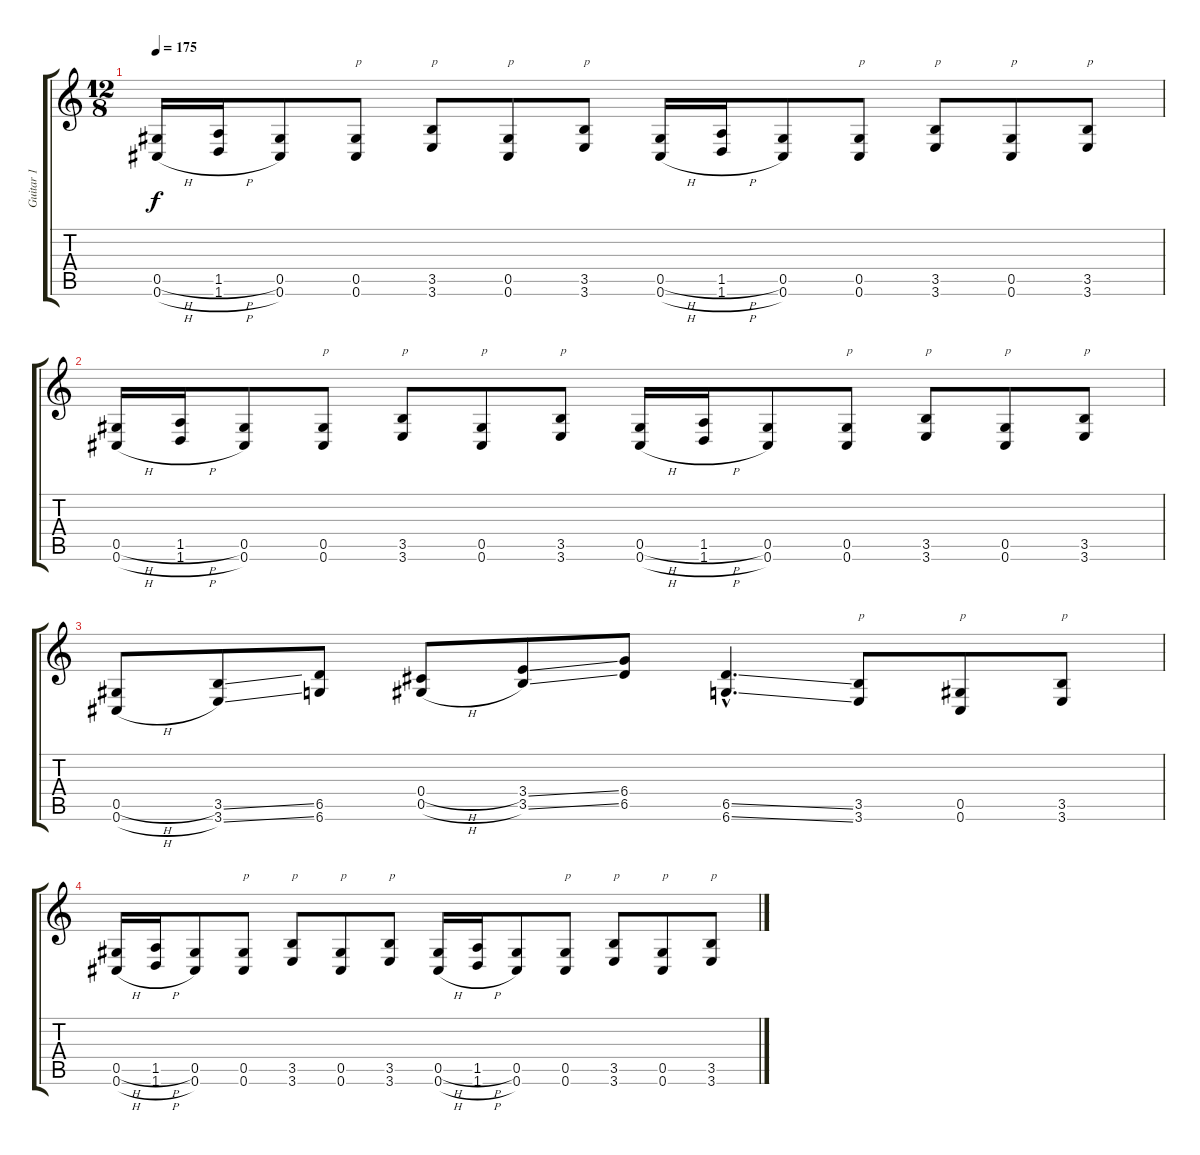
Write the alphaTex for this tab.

\track ("Guitar 1" "Guitar 1") {instrument distortionguitar}
\staff {score tabs}
\tuning (Eb4 Bb3 Gb3 Db3 Ab2 Db2) {hide}
\ts (12 8)
\tempo 175
\clef g2
\ks c
(0.5{h} 0.6{h}).16{dy f} (1.5{h} 1.6{h}).16 (0.5 0.6).8 (0.5 0.6).8{txt "p"} (3.5 3.6).8{txt "p"} (0.5 0.6).8{txt "p"} (3.5 3.6).8{txt "p"} (0.5{h} 0.6{h}).16 (1.5{h} 1.6{h}).16 (0.5 0.6).8 (0.5 0.6).8{txt "p"} (3.5 3.6).8{txt "p"} (0.5 0.6).8{txt "p"} (3.5 3.6).8{txt "p"} |
(0.5{h} 0.6{h}).16 (1.5{h} 1.6{h}).16 (0.5 0.6).8 (0.5 0.6).8{txt "p"} (3.5 3.6).8{txt "p"} (0.5 0.6).8{txt "p"} (3.5 3.6).8{txt "p"} (0.5{h} 0.6{h}).16 (1.5{h} 1.6{h}).16 (0.5 0.6).8 (0.5 0.6).8{txt "p"} (3.5 3.6).8{txt "p"} (0.5 0.6).8{txt "p"} (3.5 3.6).8{txt "p"} |
(0.5{h} 0.6{h}).8 (3.5{ss} 3.6{ss}).8 (6.5 6.6).8 (0.4{h} 0.5{h}).8 (3.4{ss} 3.5{ss}).8 (6.4 6.5).8 (6.5{ss hac} 6.6{ss hac}).4{d} (3.5 3.6).8{txt "p"} (0.5 0.6).8{txt "p"} (3.5 3.6).8{txt "p"} |
(0.5{h} 0.6{h}).16 (1.5{h} 1.6{h}).16 (0.5 0.6).8 (0.5 0.6).8{txt "p"} (3.5 3.6).8{txt "p"} (0.5 0.6).8{txt "p"} (3.5 3.6).8{txt "p"} (0.5{h} 0.6{h}).16 (1.5{h} 1.6{h}).16 (0.5 0.6).8 (0.5 0.6).8{txt "p"} (3.5 3.6).8{txt "p"} (0.5 0.6).8{txt "p"} (3.5 3.6).8{txt "p"}
